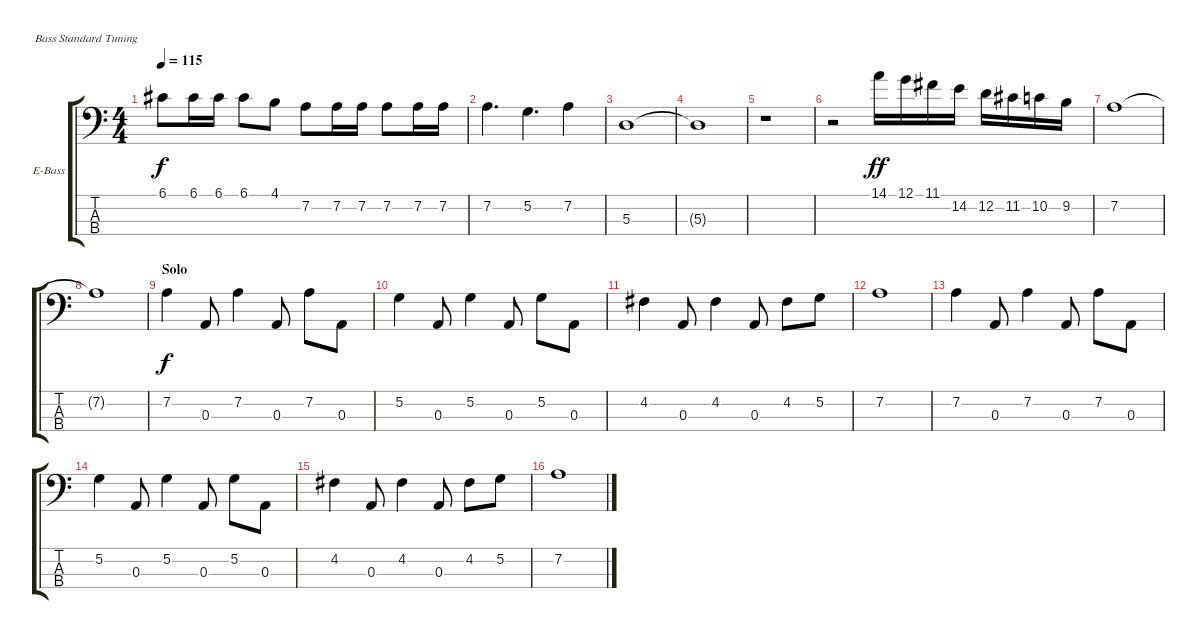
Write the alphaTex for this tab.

\defaultSystemsLayout 4
\bracketExtendMode groupsimilarinstruments
\firstSystemTrackNameOrientation horizontal
\otherSystemsTrackNameOrientation horizontal
\track ("Electric Bass" "E-Bass") {instrument electricbassfinger}
\staff {score tabs}
\tuning (G2 D2 A1 E1)
\ts (4 4)
\tempo 115
\clef f4
\scale
0.333333
\ks c
6.1.8{dy f} 6.1.16 6.1.16 6.1.8 4.1.8 7.2.8 7.2.16 7.2.16 7.2.8 7.2.16 7.2.16 |
\scale
0.333333 7.2.4{d} 5.2.4{d} 7.2.4 |
\scale
0.333333 5.3.1 |
\scale
0.333333 5.3{t}.1 |
\scale
0.333333 r.1 |
\scale
0.333333 r.2 14.1.16{dy ff} 12.1.16 11.1.16 14.2.16 12.2.16 11.2.16 10.2.16 9.2.16 |
\scale
0.333333 7.2.1 |
\scale
0.333333 7.2{t}.1 |
\section ("" "Solo")
\scale
0.333333 7.2.4{dy f} 0.3.8 7.2.4 0.3.8 7.2.8 0.3.8 |
\scale
0.333333 5.2.4 0.3.8 5.2.4 0.3.8 5.2.8 0.3.8 |
\scale
0.333333 4.2.4 0.3.8 4.2.4 0.3.8 4.2.8 5.2.8 |
\scale
0.333333 7.2.1 |
\scale
0.333333 7.2.4 0.3.8 7.2.4 0.3.8 7.2.8 0.3.8 |
\scale
0.333333 5.2.4 0.3.8 5.2.4 0.3.8 5.2.8 0.3.8 |
\scale
0.333333 4.2.4 0.3.8 4.2.4 0.3.8 4.2.8 5.2.8 |
\scale
0.333333 7.2.1
